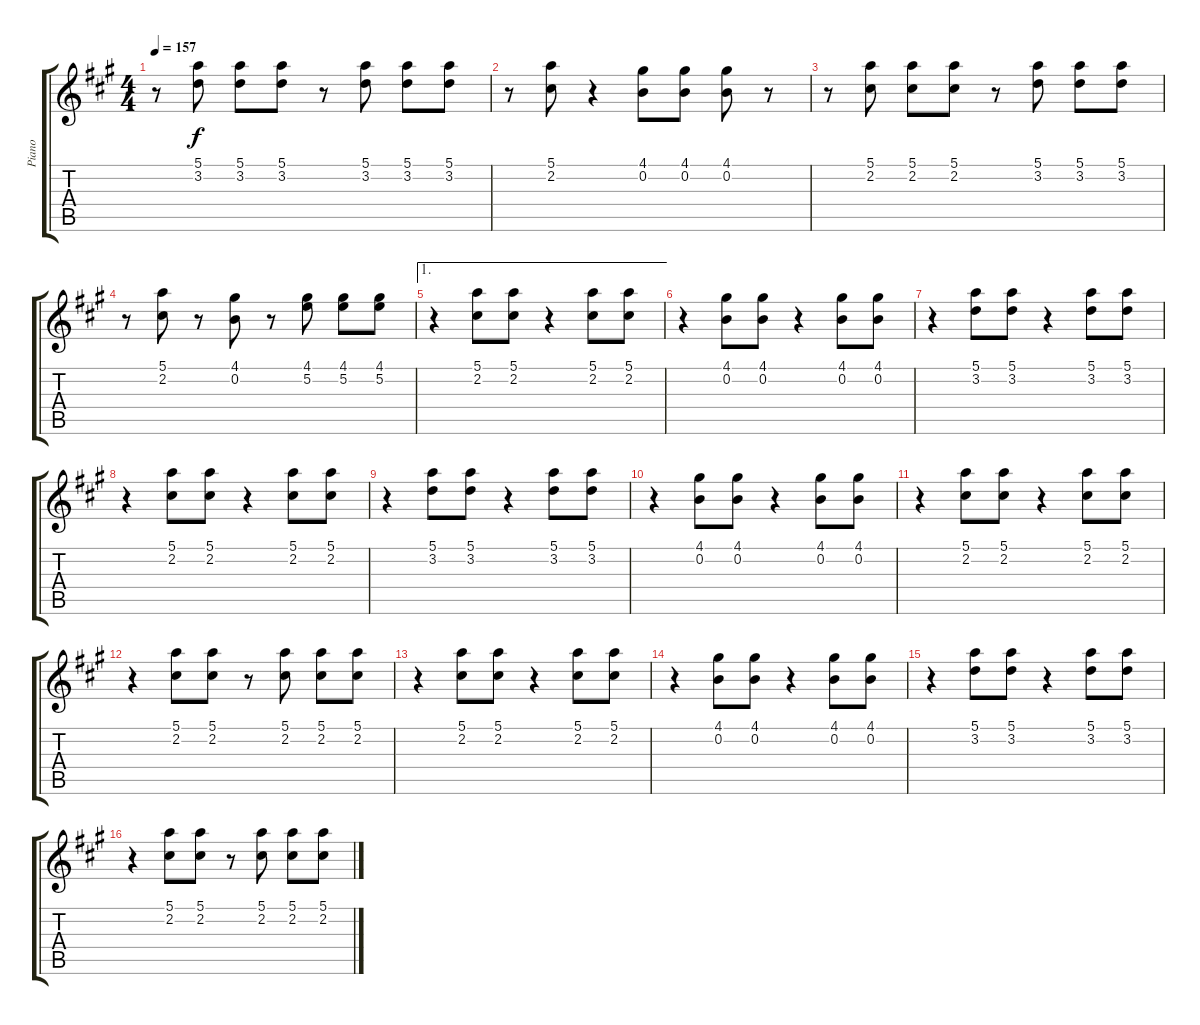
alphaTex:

\track ("Piano" "Piano") {instrument acousticgrandpiano}
\staff {score tabs}
\tuning (E5 B4 G4 D4 A3 E3) {hide}
\ts (4 4)
\tempo 157
\clef g2
\ks a
r.8{dy f} (5.1 3.2).8 (5.1 3.2).8 (5.1 3.2).8 r.8 (5.1 3.2).8 (5.1 3.2).8 (5.1 3.2).8 |
r.8 (5.1 2.2).8 r.4 (4.1 0.2).8 (4.1 0.2).8 (4.1 0.2).8 r.8 |
r.8 (5.1 2.2).8 (5.1 2.2).8 (5.1 2.2).8 r.8 (5.1 3.2).8 (5.1 3.2).8 (5.1 3.2).8 |
r.8 (5.1 2.2).8 r.8 (4.1 0.2).8 r.8 (4.1 5.2).8 (4.1 5.2).8 (4.1 5.2).8 |
\ae 1
r.4 (5.1 2.2).8 (5.1 2.2).8 r.4 (5.1 2.2).8 (5.1 2.2).8 |
r.4 (4.1 0.2).8 (4.1 0.2).8 r.4 (4.1 0.2).8 (4.1 0.2).8 |
r.4 (5.1 3.2).8 (5.1 3.2).8 r.4 (5.1 3.2).8 (5.1 3.2).8 |
r.4 (5.1 2.2).8 (5.1 2.2).8 r.4 (5.1 2.2).8 (5.1 2.2).8 |
r.4 (5.1 3.2).8 (5.1 3.2).8 r.4 (5.1 3.2).8 (5.1 3.2).8 |
r.4 (4.1 0.2).8 (4.1 0.2).8 r.4 (4.1 0.2).8 (4.1 0.2).8 |
r.4 (5.1 2.2).8 (5.1 2.2).8 r.4 (5.1 2.2).8 (5.1 2.2).8 |
r.4 (5.1 2.2).8 (5.1 2.2).8 r.8 (5.1 2.2).8 (5.1 2.2).8 (5.1 2.2).8 |
r.4 (5.1 2.2).8 (5.1 2.2).8 r.4 (5.1 2.2).8 (5.1 2.2).8 |
r.4 (4.1 0.2).8 (4.1 0.2).8 r.4 (4.1 0.2).8 (4.1 0.2).8 |
r.4 (5.1 3.2).8 (5.1 3.2).8 r.4 (5.1 3.2).8 (5.1 3.2).8 |
r.4 (5.1 2.2).8 (5.1 2.2).8 r.8 (5.1 2.2).8 (5.1 2.2).8 (5.1 2.2).8
